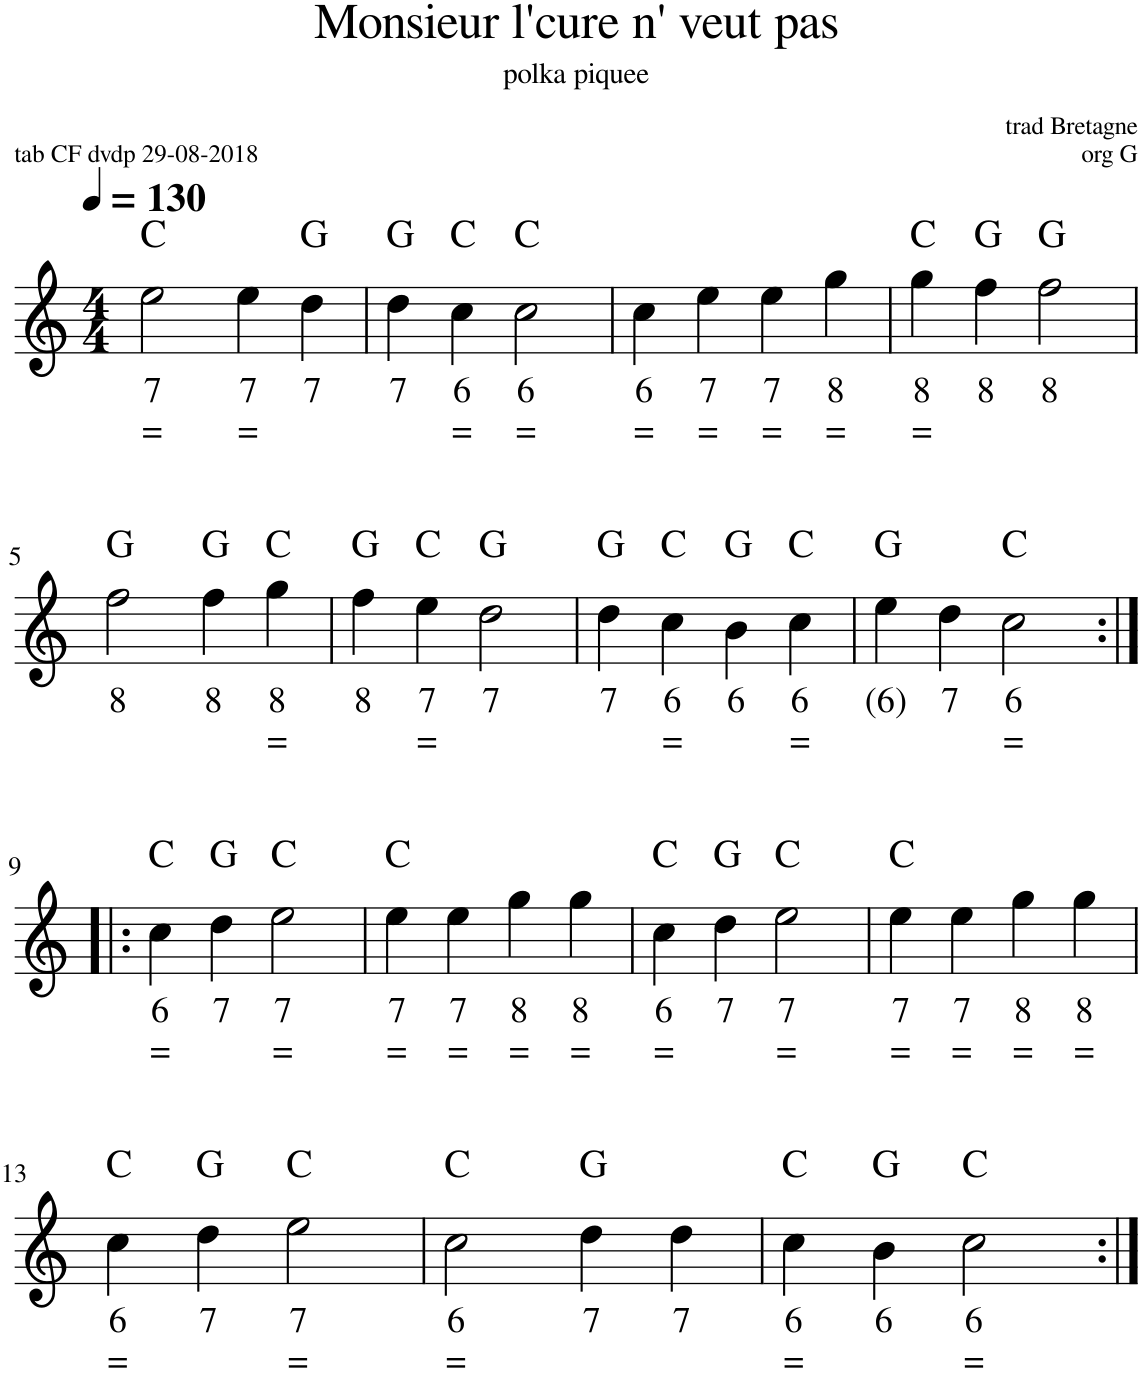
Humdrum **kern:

**kern	**text	**text	**harte
*part1	*part1	*part1	*part1
*staff1	*staff1	*staff1	*
*I"Stem	*	*	*
*I'Stm.	*	*	*
*clefG2	*	*	*
*k[]	*	*	*
*M4/4	*	*	*
*MM130	*	*	*
=1	=1	=1	=1
!	!LO:LY:b	!LO:LY:b	!
2ee\	7	=	C:maj
!	!LO:LY:b	!LO:LY:b	!
4ee\	7	=	.
!	!LO:LY:b	!	!
4dd\	7	.	G:maj
=2	=2	=2	=2
!	!LO:LY:b	!	!
4dd\	7	.	G:maj
!	!LO:LY:b	!LO:LY:b	!
4cc\	6	=	C:maj
!	!LO:LY:b	!LO:LY:b	!
2cc\	6	=	C:maj
=3	=3	=3	=3
!	!LO:LY:b	!LO:LY:b	!
4cc\	6	=	.
!	!LO:LY:b	!LO:LY:b	!
4ee\	7	=	.
!	!LO:LY:b	!LO:LY:b	!
4ee\	7	=	.
!	!LO:LY:b	!LO:LY:b	!
4gg\	8	=	.
=4	=4	=4	=4
!	!LO:LY:b	!LO:LY:b	!
4gg\	8	=	C:maj
!	!LO:LY:b	!	!
4ff\	8	.	G:maj
!	!LO:LY:b	!	!
2ff\	8	.	G:maj
!!LO:LB:g=z
=5	=5	=5	=5
!	!LO:LY:b	!	!
2ff\	8	.	G:maj
!	!LO:LY:b	!	!
4ff\	8	.	G:maj
!	!LO:LY:b	!LO:LY:b	!
4gg\	8	=	C:maj
=6	=6	=6	=6
!	!LO:LY:b	!	!
4ff\	8	.	G:maj
!	!LO:LY:b	!LO:LY:b	!
4ee\	7	=	C:maj
!	!LO:LY:b	!	!
2dd\	7	.	G:maj
=7	=7	=7	=7
!	!LO:LY:b	!	!
4dd\	7	.	G:maj
!	!LO:LY:b	!LO:LY:b	!
4cc\	6	=	C:maj
!	!LO:LY:b	!	!
4b\	6	.	G:maj
!	!LO:LY:b	!LO:LY:b	!
4cc\	6	=	C:maj
=8	=8	=8	=8
!	!LO:LY:b	!	!
4ee\	(6)	.	G:maj
!	!LO:LY:b	!	!
4dd\	7	.	.
!	!LO:LY:b	!LO:LY:b	!
2cc\	6	=	C:maj
!!LO:LB:g=z
=9:|!|:	=9:|!|:	=9:|!|:	=9:|!|:
!	!LO:LY:b	!LO:LY:b	!
4cc\	6	=	C:maj
!	!LO:LY:b	!	!
4dd\	7	.	G:maj
!	!LO:LY:b	!LO:LY:b	!
2ee\	7	=	C:maj
=10	=10	=10	=10
!	!LO:LY:b	!LO:LY:b	!
4ee\	7	=	C:maj
!	!LO:LY:b	!LO:LY:b	!
4ee\	7	=	.
!	!LO:LY:b	!LO:LY:b	!
4gg\	8	=	.
!	!LO:LY:b	!LO:LY:b	!
4gg\	8	=	.
=11	=11	=11	=11
!	!LO:LY:b	!LO:LY:b	!
4cc\	6	=	C:maj
!	!LO:LY:b	!	!
4dd\	7	.	G:maj
!	!LO:LY:b	!LO:LY:b	!
2ee\	7	=	C:maj
=12	=12	=12	=12
!	!LO:LY:b	!LO:LY:b	!
4ee\	7	=	C:maj
!	!LO:LY:b	!LO:LY:b	!
4ee\	7	=	.
!	!LO:LY:b	!LO:LY:b	!
4gg\	8	=	.
!	!LO:LY:b	!LO:LY:b	!
4gg\	8	=	.
!!LO:LB:g=z
=13	=13	=13	=13
!	!LO:LY:b	!LO:LY:b	!
4cc\	6	=	C:maj
!	!LO:LY:b	!	!
4dd\	7	.	G:maj
!	!LO:LY:b	!LO:LY:b	!
2ee\	7	=	C:maj
=14	=14	=14	=14
!	!LO:LY:b	!LO:LY:b	!
2cc\	6	=	C:maj
!	!LO:LY:b	!	!
4dd\	7	.	G:maj
!	!LO:LY:b	!	!
4dd\	7	.	.
=15	=15	=15	=15
!	!LO:LY:b	!LO:LY:b	!
4cc\	6	=	C:maj
!	!LO:LY:b	!	!
4b\	6	.	G:maj
!	!LO:LY:b	!LO:LY:b	!
2cc\	6	=	C:maj
=:|!	=:|!	=:|!	=:|!
*-	*-	*-	*-
